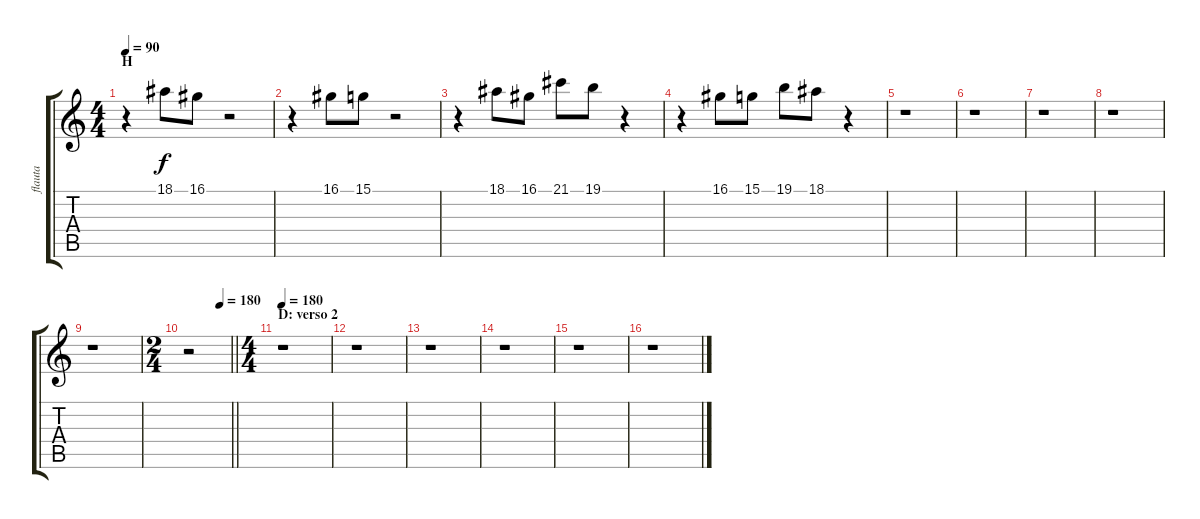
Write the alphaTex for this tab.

\track ("flauta" "flauta") {instrument flute}
\staff {score tabs}
\tuning (E4 B3 G3 D3 A2 E2) {hide}
\ts (4 4)
\section ("" "H")
\tempo 90
\clef g2
\ks c
r.4{dy f volume 7 balance 6 instrument flute} 18.1.8 16.1.8 r.2 |
r.4 16.1.8 15.1.8 r.2 |
r.4 18.1.8 16.1.8 21.1.8 19.1.8 r.4 |
r.4 16.1.8 15.1.8 19.1.8 18.1.8 r.4 |
r.1 |
r.1 |
r.1 |
r.1 |
r.1 |
\ts (2 4)
\tempo (180 0.75)
\barLineRight lightlight
r.2 |
\ts (4 4)
\section ("" "D: verso 2")
\tempo 180
r.1 |
r.1 |
r.1 |
r.1 |
r.1 |
r.1
